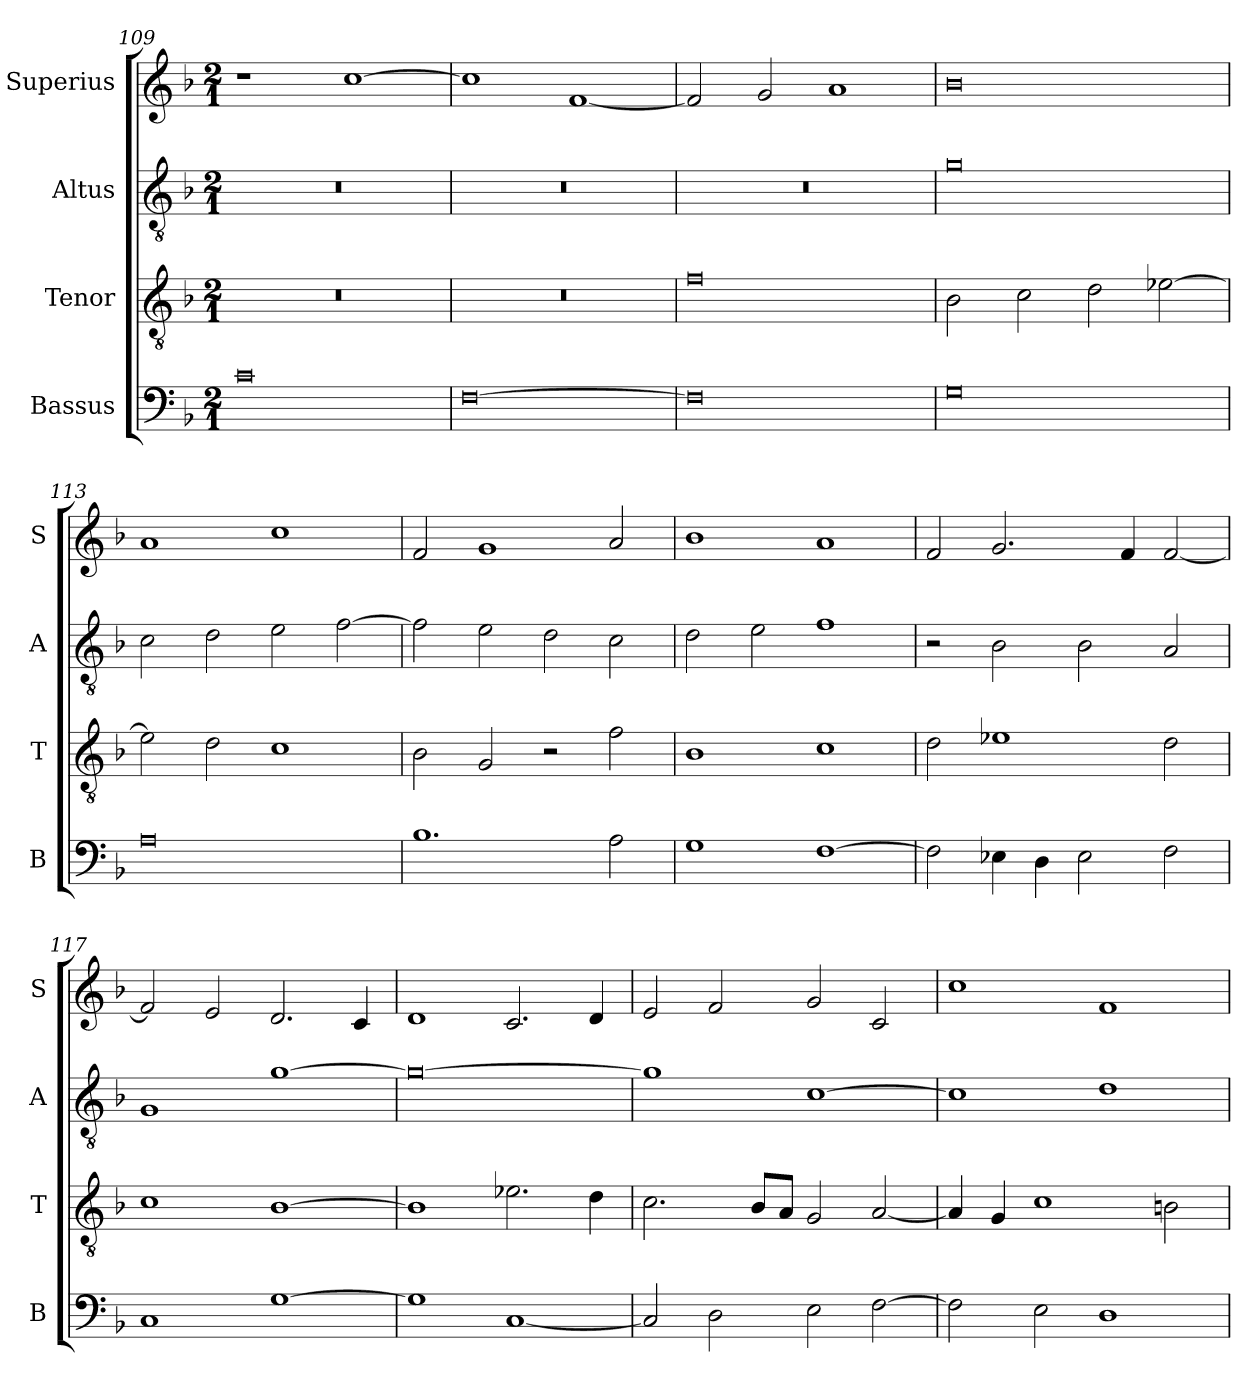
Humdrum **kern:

**kern	**kern	**kern	**kern
*part4	*part3	*part2	*part1
*staff4	*staff3	*staff2	*staff1
*I"Bassus	*I"Tenor	*I"Altus	*I"Superius
*I'B	*I'T	*I'A	*I'S
*clefF4	*clefGv2	*clefGv2	*clefG2
*k[b-]	*k[b-]	*k[b-]	*k[b-]
*M2/1	*M2/1	*M2/1	*M2/1
=109	=109	=109	=109
0c	0r	0r	1r
.	.	.	[1cc
=110	=110	=110	=110
[0F	0r	0r	1cc]
.	.	.	[1f
=111	=111	=111	=111
0F]	0f	0r	2f/]
.	.	.	2g/
.	.	.	1a
=112	=112	=112	=112
0G	2B-\	0g	0b-
.	2c\	.	.
.	2d\	.	.
.	[2e-X\	.	.
=113	=113	=113	=113
0A	2e-\]	2c\	1a
.	2d\	2d\	.
.	1c	2e\	1cc
.	.	[2f\	.
=114	=114	=114	=114
1.B-	2B-\	2f\]	2f/
.	2G/	2e\	1g
.	2r	2d\	.
2A\	2f\	2c\	2a/
=115	=115	=115	=115
1G	1B-	2d\	1b-
.	.	2e\	.
[1F	1c	1f	1a
=116	=116	=116	=116
2F\]	2d\	2r	2f/
4E-X\	1e-X	2B-\	2.g/
4D\	.	.	.
2E-\	.	2B-\	.
.	.	.	4f/
2F\	2d\	2A/	[2f/
=117	=117	=117	=117
1C	1c	1G	2f/]
.	.	.	2e/
[1G	[1B-	[1g	2.d/
.	.	.	4c/
=118	=118	=118	=118
1G]	1B-]	0g_	1d
[1C	2.e-X\	.	2.c/
.	4d\	.	4d/
=119	=119	=119	=119
2C/]	2.c\	1g]	2e/
2D\	.	.	2f/
.	8B-/L	.	.
.	8A/J	.	.
2E\	2G/	[1c	2g/
[2F\	[2A/	.	2c/
=120	=120	=120	=120
2F\]	4A/]	1c]	1cc
.	4G/	.	.
2E\	1c	.	.
1D	.	1d	1f
.	2Bn\	.	.
=	=	=	=
*-	*-	*-	*-
